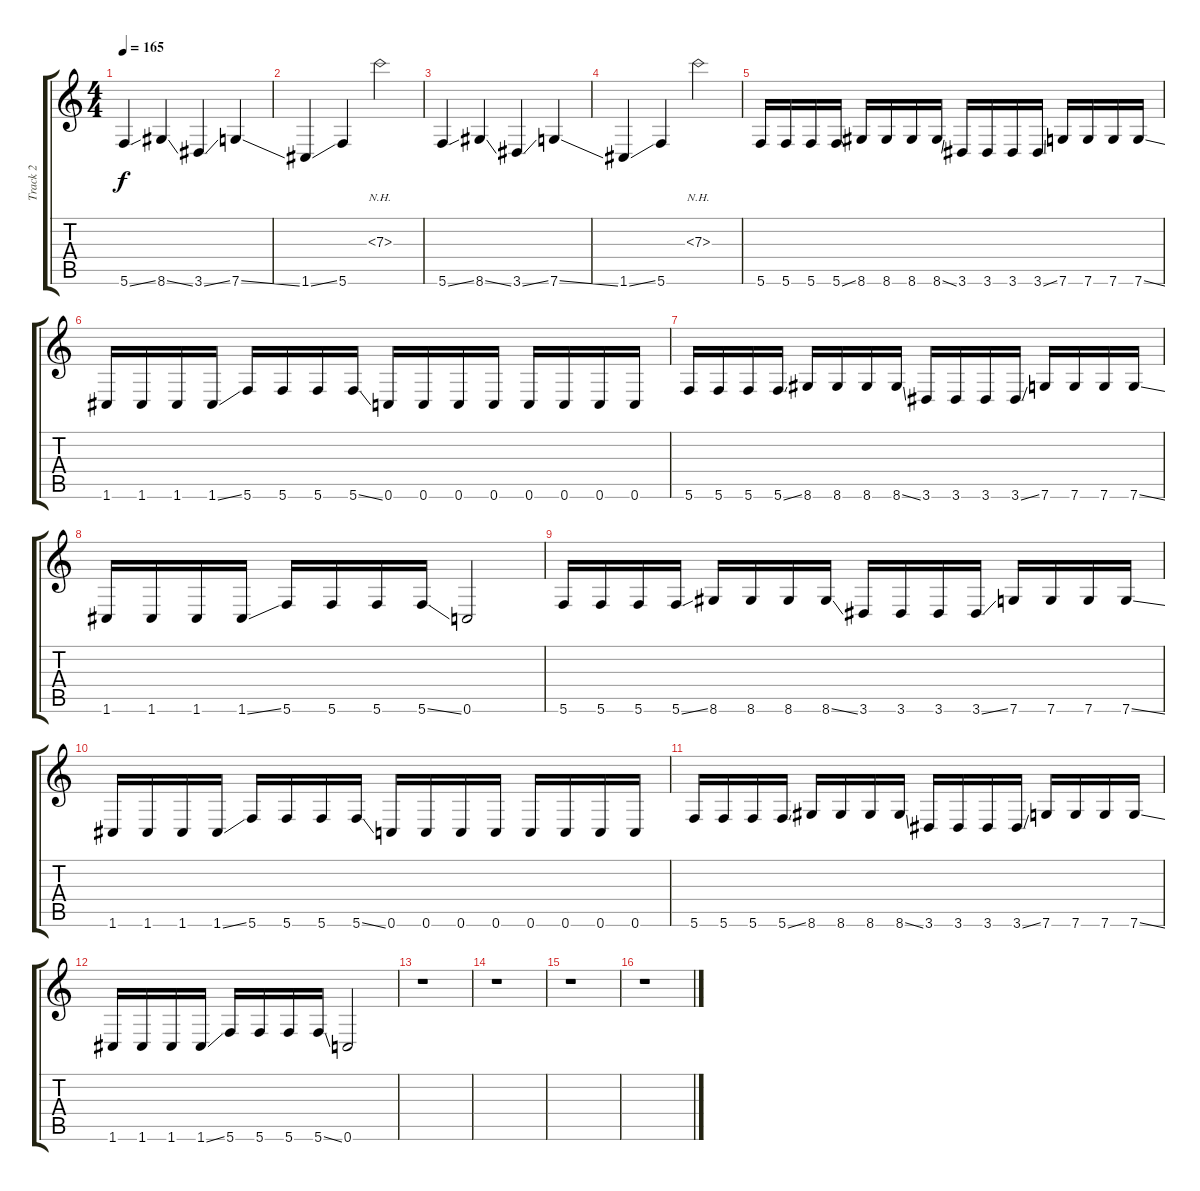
\track ("Track 2" "Track 2") {instrument distortionguitar}
\staff {score tabs}
\tuning (D4 A3 F3 C3 G2 C2) {hide}
\ts (4 4)
\tempo 165
\clef g2
\ks c
5.6{ss}.4{dy f} 8.6{ss}.4 3.6{ss}.4 7.6{ss}.4 |
1.6{ss}.4 5.6.4 7.3{nh}.2 |
5.6{ss}.4 8.6{ss}.4 3.6{ss}.4 7.6{ss}.4 |
1.6{ss}.4 5.6.4 7.3{nh}.2 |
5.6.16 5.6.16 5.6.16 5.6{ss}.16 8.6.16 8.6.16 8.6.16 8.6{ss}.16 3.6.16 3.6.16 3.6.16 3.6{ss}.16 7.6.16 7.6.16 7.6.16 7.6{ss}.16 |
1.6.16 1.6.16 1.6.16 1.6{ss}.16 5.6.16 5.6.16 5.6.16 5.6{ss}.16 0.6.16 0.6.16 0.6.16 0.6.16 0.6.16 0.6.16 0.6.16 0.6.16 |
5.6.16 5.6.16 5.6.16 5.6{ss}.16 8.6.16 8.6.16 8.6.16 8.6{ss}.16 3.6.16 3.6.16 3.6.16 3.6{ss}.16 7.6.16 7.6.16 7.6.16 7.6{ss}.16 |
1.6.16 1.6.16 1.6.16 1.6{ss}.16 5.6.16 5.6.16 5.6.16 5.6{ss}.16 0.6.2 |
5.6.16 5.6.16 5.6.16 5.6{ss}.16 8.6.16 8.6.16 8.6.16 8.6{ss}.16 3.6.16 3.6.16 3.6.16 3.6{ss}.16 7.6.16 7.6.16 7.6.16 7.6{ss}.16 |
1.6.16 1.6.16 1.6.16 1.6{ss}.16 5.6.16 5.6.16 5.6.16 5.6{ss}.16 0.6.16 0.6.16 0.6.16 0.6.16 0.6.16 0.6.16 0.6.16 0.6.16 |
5.6.16 5.6.16 5.6.16 5.6{ss}.16 8.6.16 8.6.16 8.6.16 8.6{ss}.16 3.6.16 3.6.16 3.6.16 3.6{ss}.16 7.6.16 7.6.16 7.6.16 7.6{ss}.16 |
1.6.16 1.6.16 1.6.16 1.6{ss}.16 5.6.16 5.6.16 5.6.16 5.6{ss}.16 0.6.2 |
r.1 |
r.1 |
r.1 |
r.1
